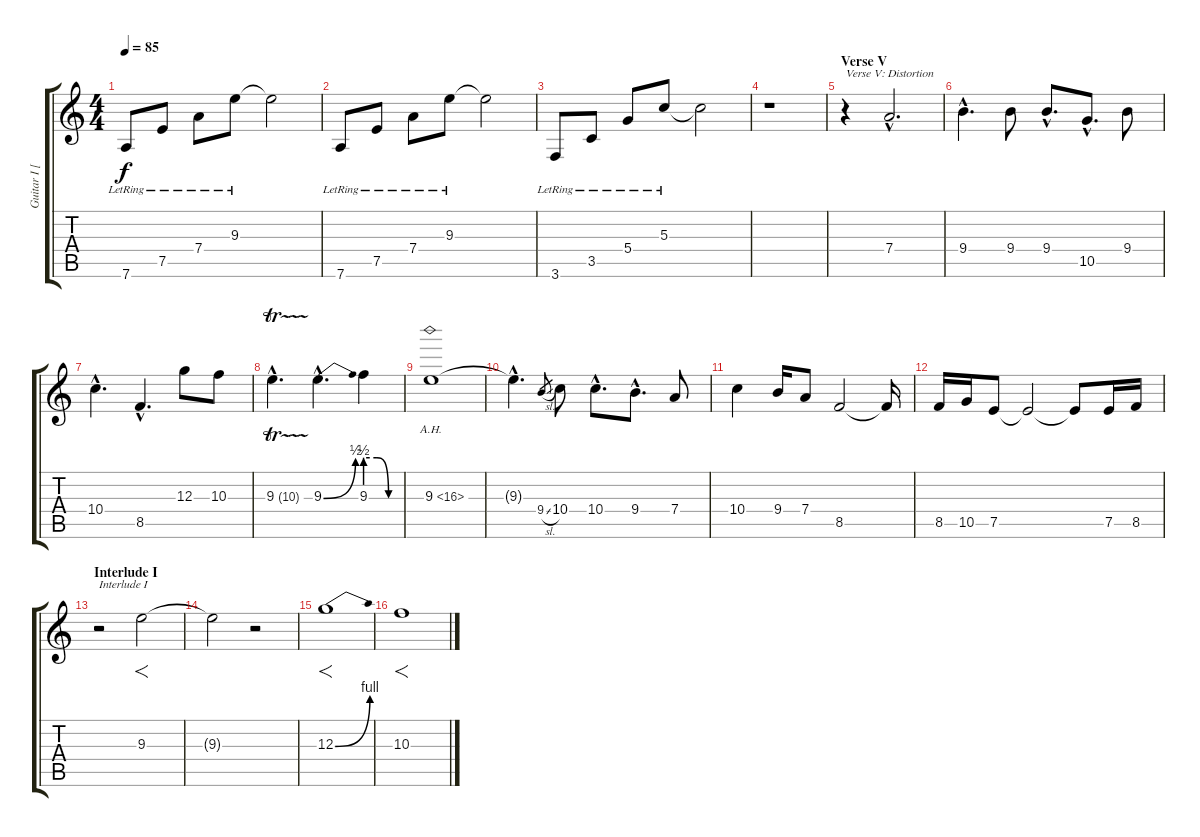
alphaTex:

\track ("Guitar I [X Botteri]" "Guitar I [") {instrument distortionguitar}
\staff {score tabs}
\tuning (E4 B3 G3 D3 A2 D2) {hide}
\ts (4 4)
\tempo 85
\clef g2
\ks c
7.6{lr}.8{dy f} 7.5{lr}.8 7.4{lr}.8 9.3{lr}.8 9.3{t}.2 |
7.6{lr}.8 7.5{lr}.8 7.4{lr}.8 9.3{lr}.8 9.3{t}.2 |
3.6{lr}.8 3.5{lr}.8 5.4{lr}.8 5.3{lr}.8 5.3{t}.2 |
r.1{instrument distortionguitar} |
\section ("" "Verse V")
r.4{txt "Verse V: Distortion"} 7.4{hac}.2{d} |
9.4{hac}.4{d} 9.4.8 9.4{hac}.8{d} 10.5{hac}.8{d} 9.4.8 |
10.4{hac}.4{d} 8.5{hac}.4{d} 12.3.8 10.3.8 |
9.3{tr (10 16) hac}.4{d} 9.3{be (bend 0 0 60 2) hac}.4{d} 9.3{be (custom 0 2 20 2 40 0 60 0)}.4 |
9.3{ah 7}.1 |
9.3{hac t}.4{d} 9.4{sl}.8{gr} 10.4.8 10.4{hac}.8{d} 9.4{hac}.8{d} 7.4.8 |
10.4.4 9.4.16 7.4.8 8.5.2 8.5{t}.16 |
8.5.16 10.5.16 7.5.8 7.5{t}.2 7.5{t}.8 7.5.16 8.5.16 |
\section ("" "Interlude I")
r.2{txt "Interlude I"} 9.3.2{f} |
9.3{t}.2 r.2 |
12.3{be (bend 0 0 60 4)}.1{f} |
10.3.1{f}
